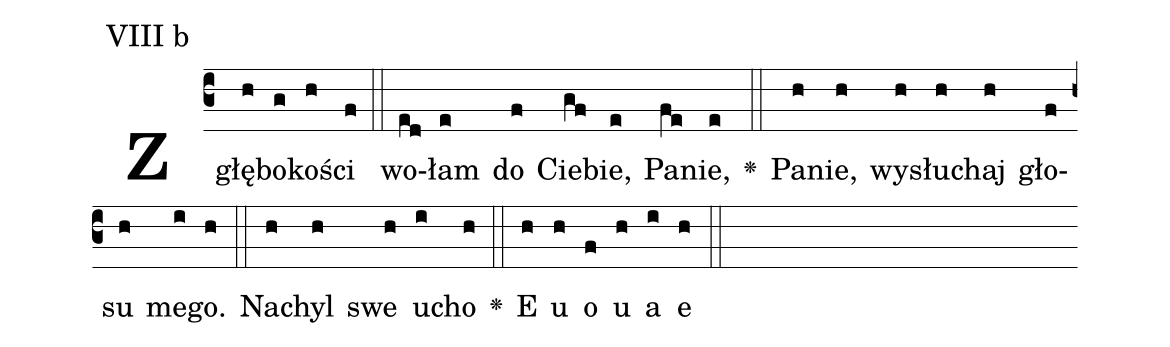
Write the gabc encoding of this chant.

annotation: VIII b;
%%
(c3) z głę(h)bo(g)ko(h)ści(f) (::) wo(ed)łam(e) do(f) Cie(gf)bie,(e) Pa(fe)nie,(e) <v>\greheightstar</v>(::)
Pa(h)nie,(h) wy(h)słu(h)chaj(h) gło(f)su(h) me(i)go.(h) (::)
Na(h)chyl(h) swe(h) u(i)cho(h) <v>\greheightstar</v>(::)
E(h) u(h) o(f) u(h) a(i) e(h) (::) (Z)
